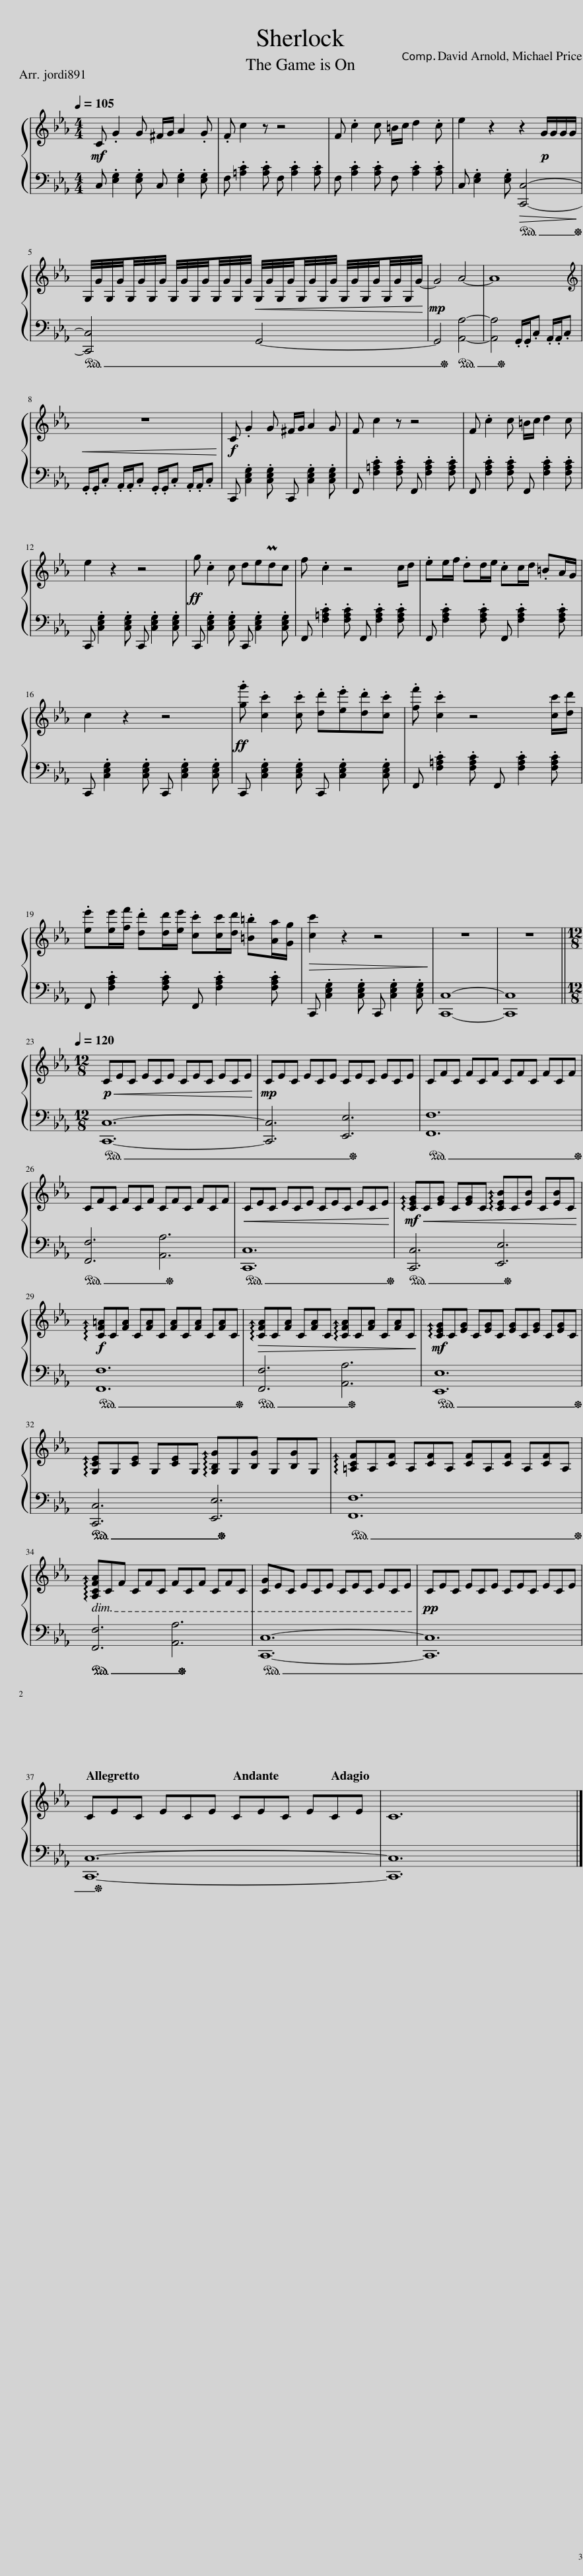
X:1
%%score { 1 | 2 }
L:1/8
Q:1/4=105
M:4/4
I:linebreak $
K:Eb
V:1 treble
V:2 bass
V:1
!mf! C .G2 G ^F/G/ A2 .G | .F c2 z z4 | F .c2 c =B/c/ d2 .c | e2 z2 z2!p! G/G/G/G/ |$ G,/4G/4G,/4G/4G,/4G/4G,/4G/4 G,/4G/4G,/4G/4G,/4G/4G,/4G/4!<(! G,/4G/4G,/4G/4G,/4G/4G,/4G/4 G,/4G/4G,/4G/4G,/4G/4G,/4G/4-!<)! | %5
!mp! G4 A4- | A8 |$[K:treble]!<(! z8!<)! |!f! C .G2 G ^F/G/ A2 G | F c2 z z4 | %10
 F .c2 c =B/c/ d2 c |$ e2 z2 z4 |!ff! g .c2 c dePdc | f .c2 z4 c/d/ | .ee/f/ .dd/e/ .cc/d/ .=BA/G/ |$ %15
 c2 z2 z4 |!ff! .[gg'] .[cc']2 .[cc'] .[dd'].[ee'].[dd'].[cc'] | .[ff'] .[cc']2 z4 [cc']/[dd']/ |$ .[ee'][ee']/[ff']/ .[dd'][dd']/[ee']/ .[cc'][cc']/[dd']/ .[=B=b][Aa]/[Gg]/ |!>(! [cc']2 z2 z4!>)! | %20
 z8 | z8 ||$[M:12/8][Q:1/4=120]!p!!<(! CEC ECE CEC ECE!<)! |!mp! CEC ECE CEC ECE | CFC FCF CFC FCF |$ %25
 CFC FCF CFC FCF |!<(! CEC ECE CEC ECE!<)! |!mf!!<(! !arpeggio![CEG]C[EG] C[EG]C !arpeggio![CEB]C[EB] C[EB]C!<)! |$!f! !arpeggio![CF=A]C[FA] C[FA]C [FA]C[FA] C[FA]C |!>(! !arpeggio![CFA]C[FA] C[FA]C !arpeggio![CFA]C[FA] C[FA]C!>)! | %30
!mf! !arpeggio![CEG]C[EG] C[EG]C [EG]C[EG] C[EG]C |$ !arpeggio![G,CE]G,[CE] G,[CE]G, !arpeggio![G,B,G]G,[B,G] G,[B,G]G, | !arpeggio![=A,CF]A,[CF] A,[CF]A, [CF]A,[CF] A,[CF]A, |$ !arpeggio![A,CFA]CF CFC FCF CFC | [CG]EC ECE CEC ECE | %35
!pp! CEC ECE CEC ECE |$[Q:1/4=116] CEC ECE[Q:1/4=92] CEC E[Q:1/4=71]CE | C12 |] %38
V:2
 C, .[E,G,]2 .[E,G,] C, .[E,G,]2 .[E,G,] | F, .[=A,C]2 .[A,C] F, .[A,C]2 .[A,C] | F, .[A,C]2 .[A,C] F, .[A,C]2 .[A,C] | C, .[E,G,]2 .[E,G,]!ped!!>(! [C,,C,]4-!ped-up!!>)! |$!ped! [C,,C,]4 G,,4- | %5
 G,,4!ped-up!!ped! [A,,A,]4- | [A,,A,]4!ped-up! .G,,/.G,,/.C, .A,,/.A,,/.C, |$ .G,,/.G,,/.C, .A,,/.A,,/.C, .G,,/.G,,/.C, .A,,/.A,,/.C, | C,, .[C,E,G,]2 .[C,E,G,] C,, .[C,E,G,]2 .[C,E,G,] | F,, .[F,=A,C]2 .[F,A,C] F,, .[F,A,C]2 .[F,A,C] | %10
 F,, .[F,A,C]2 .[F,A,C] F,, .[F,A,C]2 .[F,A,C] |$ C,, .[C,E,G,]2 .[C,E,G,] C,, .[C,E,G,]2 .[C,E,G,] | C,, .[C,E,G,]2 .[C,E,G,] C,, .[C,E,G,]2 .[C,E,G,] | F,, .[F,=A,C]2 .[F,A,C] F,, .[F,A,C]2 .[F,A,C] | F,, .[F,A,C]2 .[F,A,C] F,, .[F,A,C]2 .[F,A,C] |$ %15
 C,, .[C,E,G,]2 .[C,E,G,] C,, .[C,E,G,]2 .[C,E,G,] | C,, .[C,E,G,]2 .[C,E,G,] C,, .[C,E,G,]2 .[C,E,G,] | F,, .[F,=A,C]2 .[F,A,C] F,, .[F,A,C]2 .[F,A,C] |$ F,, .[F,A,C]2 .[F,A,C] F,, .[F,A,C]2 .[F,A,C] | C,, .[C,E,G,]2 .[C,E,G,] C,, .[C,E,G,]2 .[C,E,G,] | %20
 [C,,C,]8- | [C,,C,]8 ||$[M:12/8]!ped! [C,,C,]12- | [C,,C,]6 [E,,E,]6!ped-up! |!ped! [F,,F,]12!ped-up! |$ %25
!ped! [F,,F,]6 [A,,A,]6!ped-up! |!ped! [C,,C,]12!ped-up! |!ped! [C,,C,]6 [E,,E,]6!ped-up! |$!ped! [F,,F,]12!ped-up! |!ped! [F,,F,]6 [A,,A,]6!ped-up! | %30
!ped! [E,,E,]12!ped-up! |$!ped! [C,,C,]6 [E,,E,]6!ped-up! |!ped! [F,,F,]12!ped-up! |$!ped! [F,,F,]6 [A,,A,]6!ped-up! |!ped! [C,,C,]12-!ped-up! | %35
 [C,,C,]12 |$ [C,,C,]12- | [C,,C,]12 |] %38
